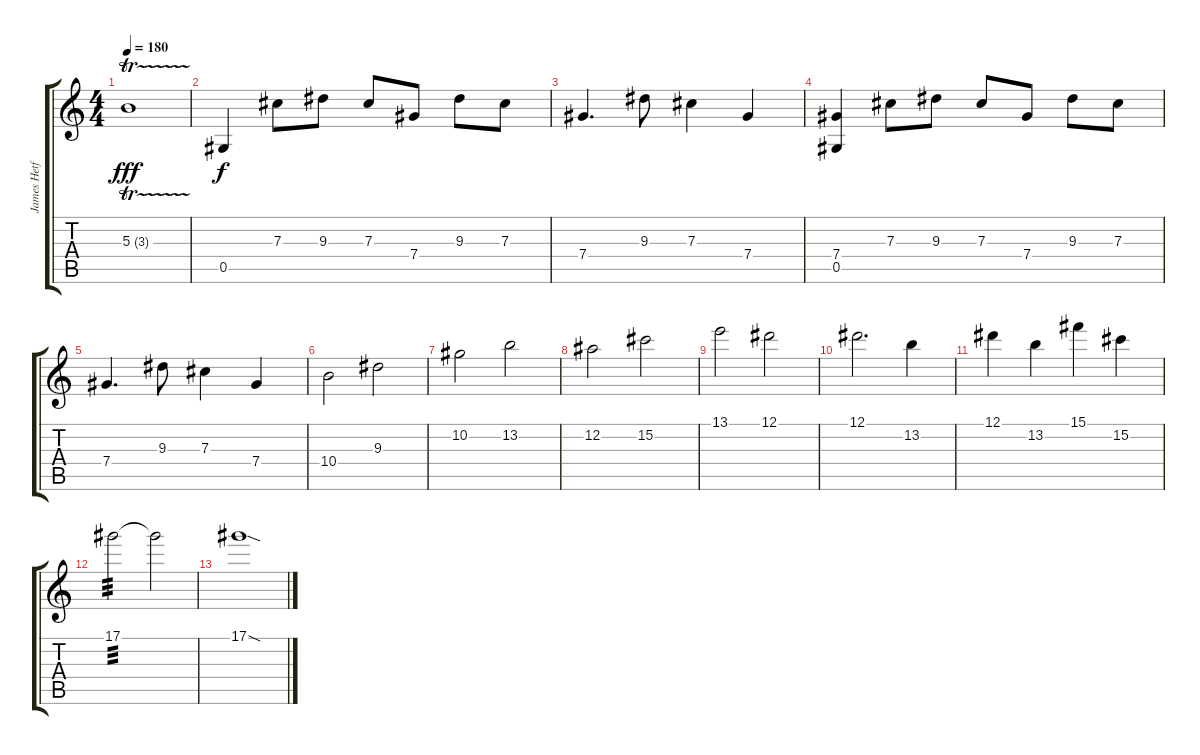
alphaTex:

\track ("James Hetfield" "James Hetf") {instrument overdrivenguitar}
\staff {score tabs}
\tuning (Eb4 Bb3 Gb3 Db3 Ab2 Eb2) {hide}
\ts (4 4)
\tempo 180
\clef g2
\ks c
5.3{tr (3 16)}.1{dy fff} |
0.5.4{dy f} 7.3.8 9.3.8 7.3.8 7.4.8 9.3.8 7.3.8 |
7.4.4{d} 9.3.8 7.3.4 7.4.4 |
(7.4 0.5).4 7.3.8 9.3.8 7.3.8 7.4.8 9.3.8 7.3.8 |
7.4.4{d} 9.3.8 7.3.4 7.4.4 |
10.4.2 9.3.2 |
10.2.2 13.2.2 |
12.2.2 15.2.2 |
13.1.2 12.1.2 |
12.1.2{d} 13.2.4 |
12.1.4 13.2.4 15.1.4 15.2.4 |
17.1.2{tp 3} 17.1{t}.2 |
17.1{sod}.1
